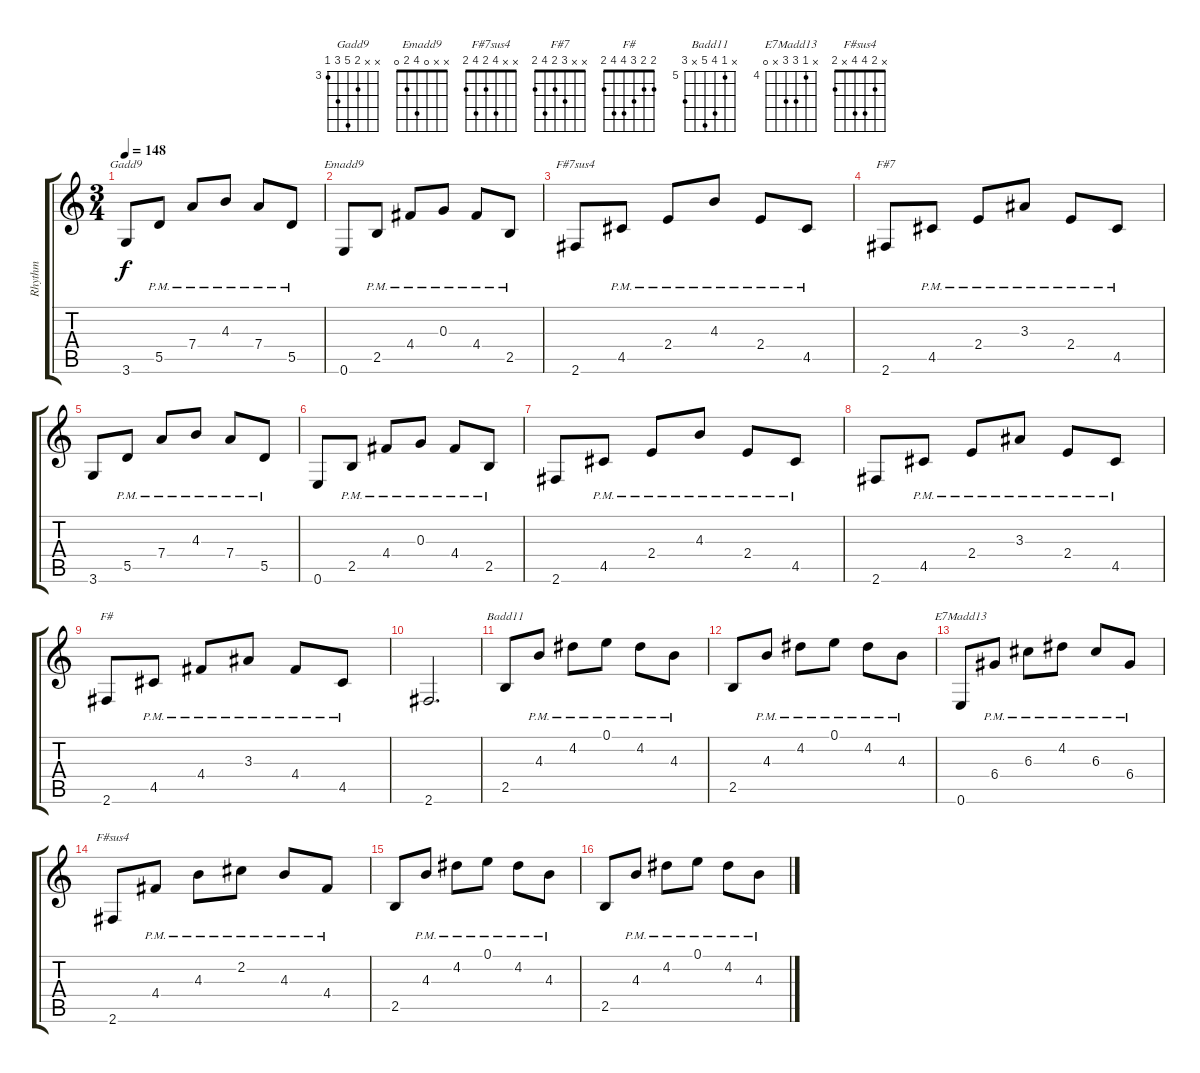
\track ("Rhythm" "Rhythm") {instrument acousticguitarnylon}
\staff {score tabs}
\tuning (E4 B3 G3 D3 A2 E2) {hide}
\chord ("Gadd9" x x 4 7 5 3) {firstfret 3}
\chord ("Emadd9" x x 0 4 2 0)
\chord ("F#7sus4" x x 4 2 4 2)
\chord ("F#7" x x 3 2 4 2)
\chord ("F#" 2 2 3 4 4 2)
\chord ("Badd11" x 5 8 9 x 7) {firstfret 5}
\chord ("E7Madd13" x 4 6 6 x 0) {firstfret 4}
\chord ("F#sus4" x 2 4 4 x 2)
\ts (3 4)
\tempo 148
\clef g2
\ks c
3.6.8{ch "Gadd9" dy f} 5.5{pm}.8 7.4{pm}.8 4.3{pm}.8 7.4{pm}.8 5.5{pm}.8 |
0.6.8{ch "Emadd9"} 2.5{pm}.8 4.4{pm}.8 0.3{pm}.8 4.4{pm}.8 2.5{pm}.8 |
2.6.8{ch "F#7sus4"} 4.5{pm}.8 2.4{pm}.8 4.3{pm}.8 2.4{pm}.8 4.5{pm}.8 |
2.6.8{ch "F#7"} 4.5{pm}.8 2.4{pm}.8 3.3{pm}.8 2.4{pm}.8 4.5{pm}.8 |
3.6.8 5.5{pm}.8 7.4{pm}.8 4.3{pm}.8 7.4{pm}.8 5.5{pm}.8 |
0.6.8 2.5{pm}.8 4.4{pm}.8 0.3{pm}.8 4.4{pm}.8 2.5{pm}.8 |
2.6.8 4.5{pm}.8 2.4{pm}.8 4.3{pm}.8 2.4{pm}.8 4.5{pm}.8 |
2.6.8 4.5{pm}.8 2.4{pm}.8 3.3{pm}.8 2.4{pm}.8 4.5{pm}.8 |
2.6.8{ch "F#"} 4.5{pm}.8 4.4{pm}.8 3.3{pm}.8 4.4{pm}.8 4.5{pm}.8 |
2.6.2{d} |
2.5.8{ch "Badd11"} 4.3{pm}.8 4.2{pm}.8 0.1{pm}.8 4.2{pm}.8 4.3{pm}.8 |
2.5.8 4.3{pm}.8 4.2{pm}.8 0.1{pm}.8 4.2{pm}.8 4.3{pm}.8 |
0.6.8{ch "E7Madd13"} 6.4{pm}.8 6.3{pm}.8 4.2{pm}.8 6.3{pm}.8 6.4{pm}.8 |
2.6.8{ch "F#sus4"} 4.4{pm}.8 4.3{pm}.8 2.2{pm}.8 4.3{pm}.8 4.4{pm}.8 |
2.5.8 4.3{pm}.8 4.2{pm}.8 0.1{pm}.8 4.2{pm}.8 4.3{pm}.8 |
2.5.8 4.3{pm}.8 4.2{pm}.8 0.1{pm}.8 4.2{pm}.8 4.3{pm}.8
